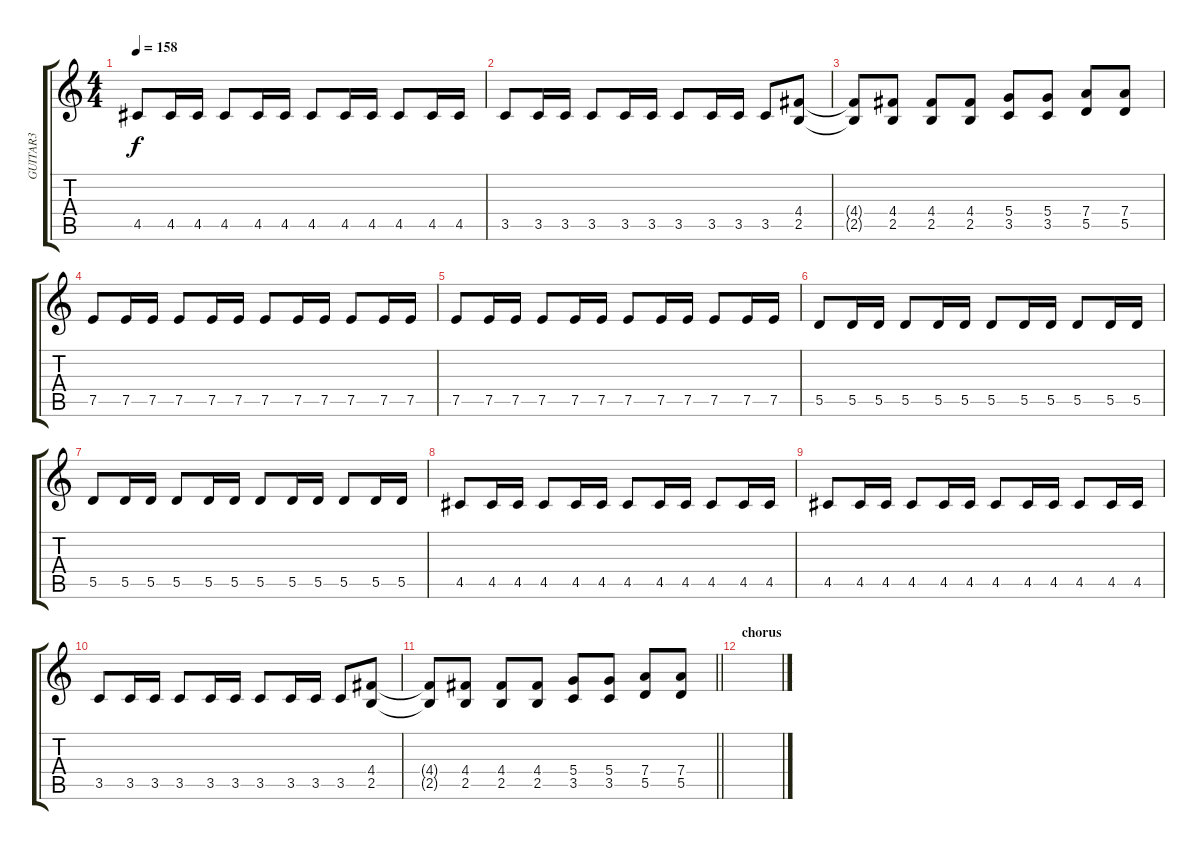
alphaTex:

\track ("GUITAR3" "GUITAR3") {instrument distortionguitar}
\staff {score tabs}
\tuning (E4 B3 G3 D3 A2 E2) {hide}
\ts (4 4)
\tempo 158
\clef g2
\ks c
4.5.8{dy f} 4.5.16 4.5.16 4.5.8 4.5.16 4.5.16 4.5.8 4.5.16 4.5.16 4.5.8 4.5.16 4.5.16 |
3.5.8 3.5.16 3.5.16 3.5.8 3.5.16 3.5.16 3.5.8 3.5.16 3.5.16 3.5.8 (4.4 2.5).8 |
(4.4{t} 2.5{t}).8 (4.4 2.5).8 (4.4 2.5).8 (4.4 2.5).8 (5.4 3.5).8 (5.4 3.5).8 (7.4 5.5).8 (7.4 5.5).8 |
7.5.8 7.5.16 7.5.16 7.5.8 7.5.16 7.5.16 7.5.8 7.5.16 7.5.16 7.5.8 7.5.16 7.5.16 |
7.5.8 7.5.16 7.5.16 7.5.8 7.5.16 7.5.16 7.5.8 7.5.16 7.5.16 7.5.8 7.5.16 7.5.16 |
5.5.8 5.5.16 5.5.16 5.5.8 5.5.16 5.5.16 5.5.8 5.5.16 5.5.16 5.5.8 5.5.16 5.5.16 |
5.5.8 5.5.16 5.5.16 5.5.8 5.5.16 5.5.16 5.5.8 5.5.16 5.5.16 5.5.8 5.5.16 5.5.16 |
4.5.8 4.5.16 4.5.16 4.5.8 4.5.16 4.5.16 4.5.8 4.5.16 4.5.16 4.5.8 4.5.16 4.5.16 |
4.5.8 4.5.16 4.5.16 4.5.8 4.5.16 4.5.16 4.5.8 4.5.16 4.5.16 4.5.8 4.5.16 4.5.16 |
3.5.8 3.5.16 3.5.16 3.5.8 3.5.16 3.5.16 3.5.8 3.5.16 3.5.16 3.5.8 (4.4 2.5).8 |
\barLineRight lightlight
(4.4{t} 2.5{t}).8 (4.4 2.5).8 (4.4 2.5).8 (4.4 2.5).8 (5.4 3.5).8 (5.4 3.5).8 (7.4 5.5).8 (7.4 5.5).8 |
\section ("" "chorus")
